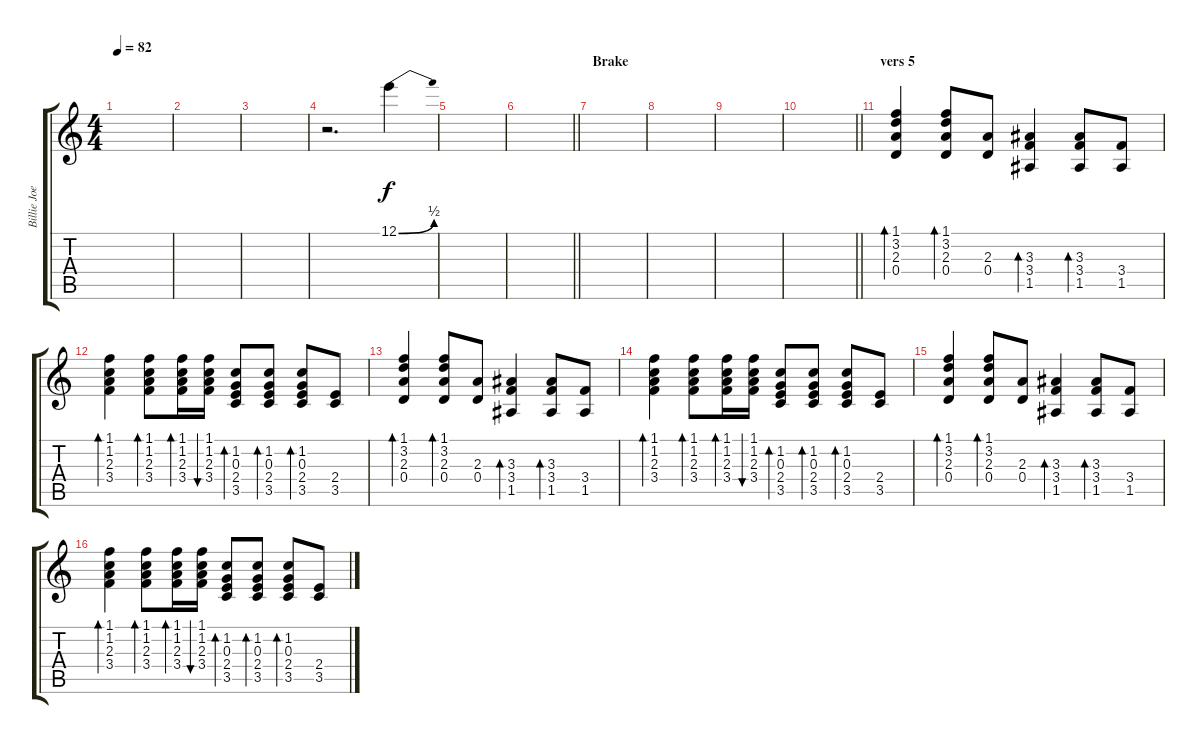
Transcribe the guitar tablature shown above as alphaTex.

\track ("Billie Joe acoustic guitar" "Billie Joe") {instrument acousticguitarsteel}
\staff {score tabs}
\tuning (E4 B3 G3 D3 A2 E2) {hide}
\ts (4 4)
\tempo 82
\clef g2
\ks c
|
|
|
r.2{d} 12.1{be (bend 0 0 60 2)}.4 |
|
\barLineRight lightlight
|
\section ("" "Brake")
|
|
|
\barLineRight lightlight
|
\section ("" "vers 5")
(1.1 3.2 2.3 0.4).4{bd 30 instrument acousticguitarsteel} (1.1 3.2 2.3 0.4).8{bd 30} (2.3 0.4).8 (3.3 3.4 1.5).4{bd 30} (3.3 3.4 1.5).8{bd 30} (3.4 1.5).8 |
(1.1 1.2 2.3 3.4).4{bd 30} (1.1 1.2 2.3 3.4).8{bd 30} (1.1 1.2 2.3 3.4).16{bd 30} (1.1 1.2 2.3 3.4).16{bu 30} (1.2 0.3 2.4 3.5).8{bd 30} (1.2 0.3 2.4 3.5).8{bd 30} (1.2 0.3 2.4 3.5).8{bd 30} (2.4 3.5).8 |
(1.1 3.2 2.3 0.4).4{bd 30} (1.1 3.2 2.3 0.4).8{bd 30} (2.3 0.4).8 (3.3 3.4 1.5).4{bd 30} (3.3 3.4 1.5).8{bd 30} (3.4 1.5).8 |
(1.1 1.2 2.3 3.4).4{bd 30} (1.1 1.2 2.3 3.4).8{bd 30} (1.1 1.2 2.3 3.4).16{bd 30} (1.1 1.2 2.3 3.4).16{bu 30} (1.2 0.3 2.4 3.5).8{bd 30} (1.2 0.3 2.4 3.5).8{bd 30} (1.2 0.3 2.4 3.5).8{bd 30} (2.4 3.5).8 |
(1.1 3.2 2.3 0.4).4{bd 30} (1.1 3.2 2.3 0.4).8{bd 30} (2.3 0.4).8 (3.3 3.4 1.5).4{bd 30} (3.3 3.4 1.5).8{bd 30} (3.4 1.5).8 |
(1.1 1.2 2.3 3.4).4{bd 30} (1.1 1.2 2.3 3.4).8{bd 30} (1.1 1.2 2.3 3.4).16{bd 30} (1.1 1.2 2.3 3.4).16{bu 30} (1.2 0.3 2.4 3.5).8{bd 30} (1.2 0.3 2.4 3.5).8{bd 30} (1.2 0.3 2.4 3.5).8{bd 30} (2.4 3.5).8
